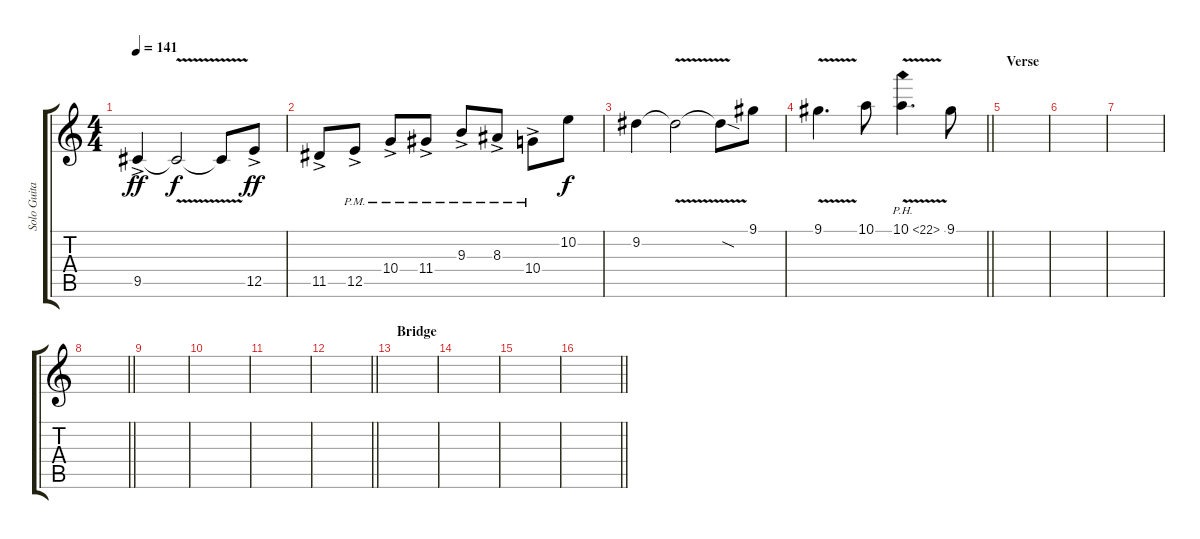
\track ("Solo Guitar I" "Solo Guita") {instrument distortionguitar}
\staff {score tabs}
\tuning (B3 Gb3 D3 A2 E2 B1) {hide}
\ts (4 4)
\section ("" "")
\tempo 141
\clef g2
\ks c
9.5{ac}.4{dy ff} 9.5{v t}.2{dy f} 9.5{t}.8 12.5{ac}.8{dy ff} |
11.5{ac}.8 12.5{ac pm}.8 10.4{ac pm}.8 11.4{ac pm}.8 9.3{ac pm}.8 8.3{ac pm}.8 10.4{ac pm}.8 10.2.8{dy f} |
9.2.4 9.2{v t}.2 9.2{sod t}.8 9.1.8 |
\barLineRight lightlight
9.1{v}.4{d} 10.1.8 10.1{ph 12 v}.4{d} 9.1.8 |
\section ("" "Verse")
|
|
|
\barLineRight lightlight
|
\section ("" "")
|
|
|
\barLineRight lightlight
|
\section ("" "Bridge")
|
|
|
\barLineRight lightlight
